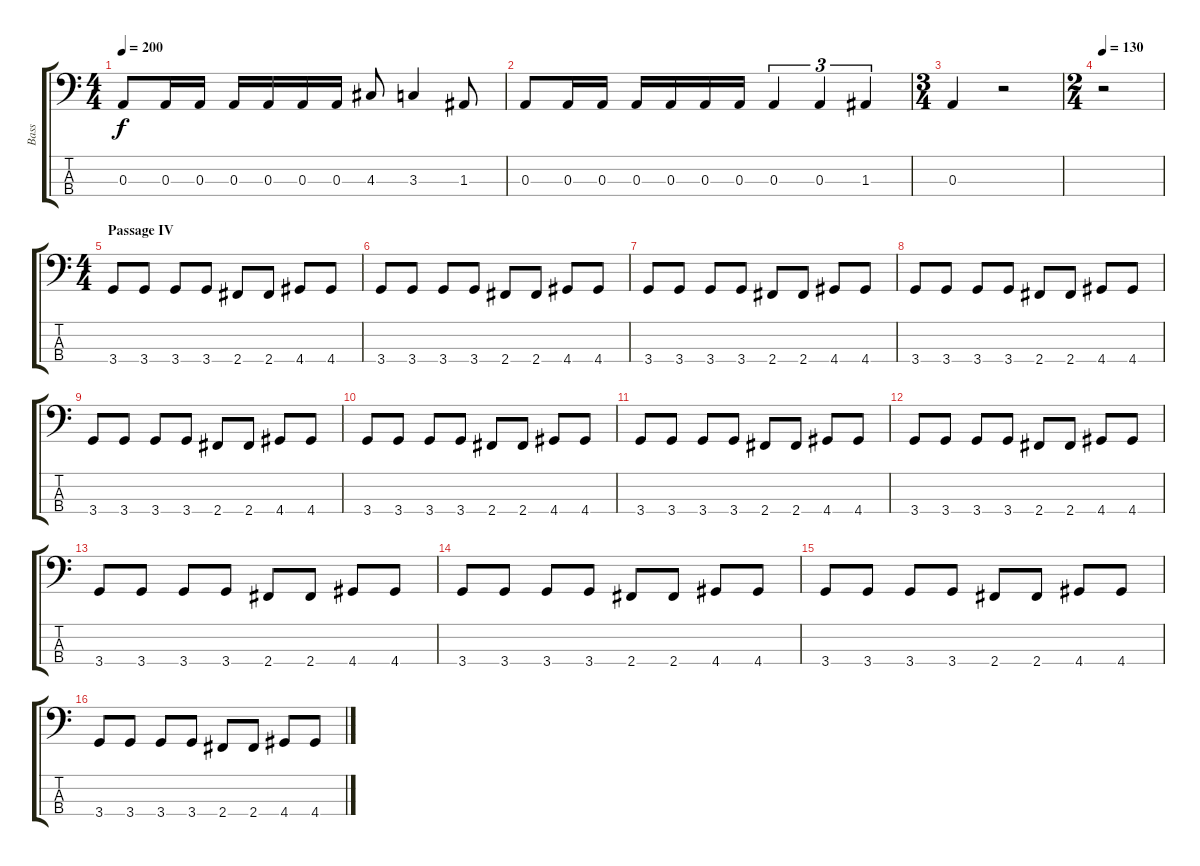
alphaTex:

\track ("Bass" "Bass") {instrument electricbasspick}
\staff {score tabs}
\tuning (G2 D2 A1 E1) {hide}
\ts (4 4)
\tempo 200
\clef f4
\ks c
0.3.8{dy f} 0.3.16 0.3.16 0.3.16 0.3.16 0.3.16 0.3.16 4.3.8 3.3.4 1.3.8 |
0.3.8 0.3.16 0.3.16 0.3.16 0.3.16 0.3.16 0.3.16 0.3.4{tu (3 2)} 0.3.4{tu (3 2)} 1.3.4{tu (3 2)} |
\ts (3 4)
0.3.4 r.2 |
\ts (2 4)
\tempo 130
r.2 |
\ts (4 4)
\section ("" "Passage IV")
3.4.8 3.4.8 3.4.8 3.4.8 2.4.8 2.4.8 4.4.8 4.4.8 |
3.4.8 3.4.8 3.4.8 3.4.8 2.4.8 2.4.8 4.4.8 4.4.8 |
3.4.8 3.4.8 3.4.8 3.4.8 2.4.8 2.4.8 4.4.8 4.4.8 |
3.4.8 3.4.8 3.4.8 3.4.8 2.4.8 2.4.8 4.4.8 4.4.8 |
3.4.8 3.4.8 3.4.8 3.4.8 2.4.8 2.4.8 4.4.8 4.4.8 |
3.4.8 3.4.8 3.4.8 3.4.8 2.4.8 2.4.8 4.4.8 4.4.8 |
3.4.8 3.4.8 3.4.8 3.4.8 2.4.8 2.4.8 4.4.8 4.4.8 |
3.4.8 3.4.8 3.4.8 3.4.8 2.4.8 2.4.8 4.4.8 4.4.8 |
3.4.8 3.4.8 3.4.8 3.4.8 2.4.8 2.4.8 4.4.8 4.4.8 |
3.4.8 3.4.8 3.4.8 3.4.8 2.4.8 2.4.8 4.4.8 4.4.8 |
3.4.8 3.4.8 3.4.8 3.4.8 2.4.8 2.4.8 4.4.8 4.4.8 |
3.4.8 3.4.8 3.4.8 3.4.8 2.4.8 2.4.8 4.4.8 4.4.8
